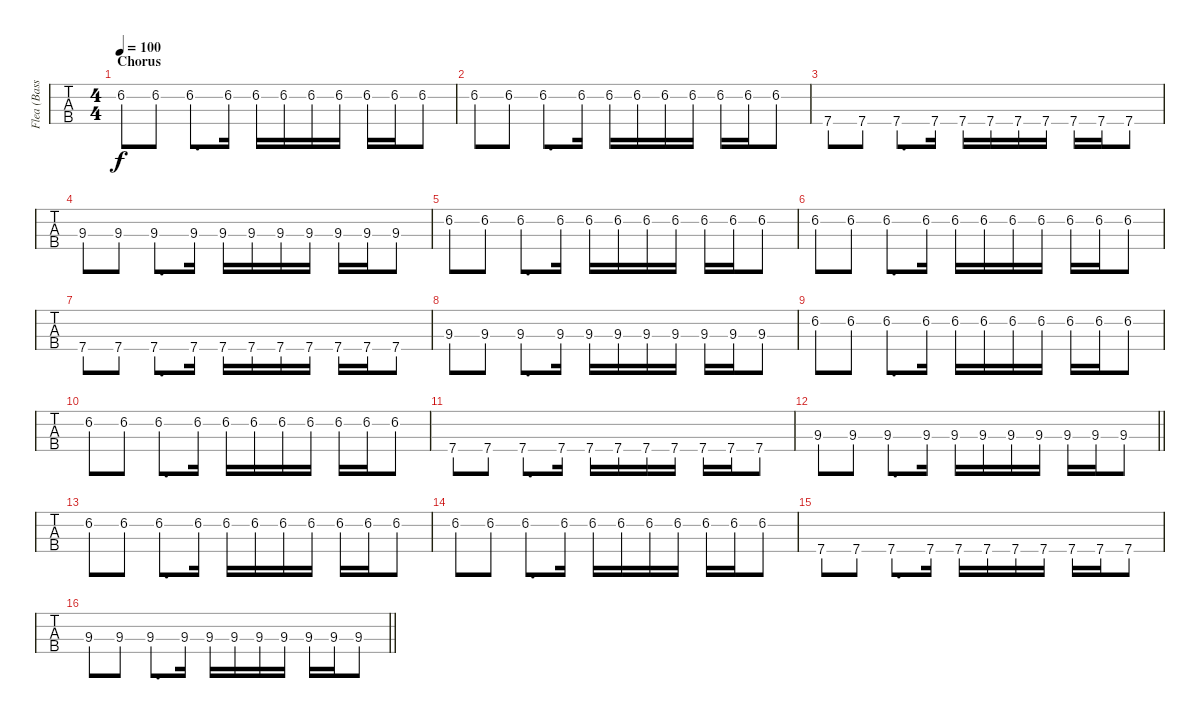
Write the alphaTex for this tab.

\track ("Flea (Bass)" "Flea (Bass") {instrument electricbassfinger}
\staff {tabs}
\tuning (G2 D2 A1 E1) {hide}
\ts (4 4)
\section ("" "Chorus")
\tempo 100
\clef f4
\ks b
6.2.8{dy f} 6.2.8 6.2.8{d} 6.2.16 6.2.16 6.2.16 6.2.16 6.2.16 6.2.16 6.2.16 6.2.8 |
6.2.8 6.2.8 6.2.8{d} 6.2.16 6.2.16 6.2.16 6.2.16 6.2.16 6.2.16 6.2.16 6.2.8 |
7.4.8 7.4.8 7.4.8{d} 7.4.16 7.4.16 7.4.16 7.4.16 7.4.16 7.4.16 7.4.16 7.4.8 |
9.3.8 9.3.8 9.3.8{d} 9.3.16 9.3.16 9.3.16 9.3.16 9.3.16 9.3.16 9.3.16 9.3.8 |
6.2.8 6.2.8 6.2.8{d} 6.2.16 6.2.16 6.2.16 6.2.16 6.2.16 6.2.16 6.2.16 6.2.8 |
6.2.8 6.2.8 6.2.8{d} 6.2.16 6.2.16 6.2.16 6.2.16 6.2.16 6.2.16 6.2.16 6.2.8 |
7.4.8 7.4.8 7.4.8{d} 7.4.16 7.4.16 7.4.16 7.4.16 7.4.16 7.4.16 7.4.16 7.4.8 |
9.3.8 9.3.8 9.3.8{d} 9.3.16 9.3.16 9.3.16 9.3.16 9.3.16 9.3.16 9.3.16 9.3.8 |
6.2.8 6.2.8 6.2.8{d} 6.2.16 6.2.16 6.2.16 6.2.16 6.2.16 6.2.16 6.2.16 6.2.8 |
6.2.8 6.2.8 6.2.8{d} 6.2.16 6.2.16 6.2.16 6.2.16 6.2.16 6.2.16 6.2.16 6.2.8 |
7.4.8 7.4.8 7.4.8{d} 7.4.16 7.4.16 7.4.16 7.4.16 7.4.16 7.4.16 7.4.16 7.4.8 |
\barLineRight lightlight
9.3.8 9.3.8 9.3.8{d} 9.3.16 9.3.16 9.3.16 9.3.16 9.3.16 9.3.16 9.3.16 9.3.8 |
6.2.8 6.2.8 6.2.8{d} 6.2.16 6.2.16 6.2.16 6.2.16 6.2.16 6.2.16 6.2.16 6.2.8 |
6.2.8 6.2.8 6.2.8{d} 6.2.16 6.2.16 6.2.16 6.2.16 6.2.16 6.2.16 6.2.16 6.2.8 |
7.4.8 7.4.8 7.4.8{d} 7.4.16 7.4.16 7.4.16 7.4.16 7.4.16 7.4.16 7.4.16 7.4.8 |
\barLineRight lightlight
9.3.8 9.3.8 9.3.8{d} 9.3.16 9.3.16 9.3.16 9.3.16 9.3.16 9.3.16 9.3.16 9.3.8
